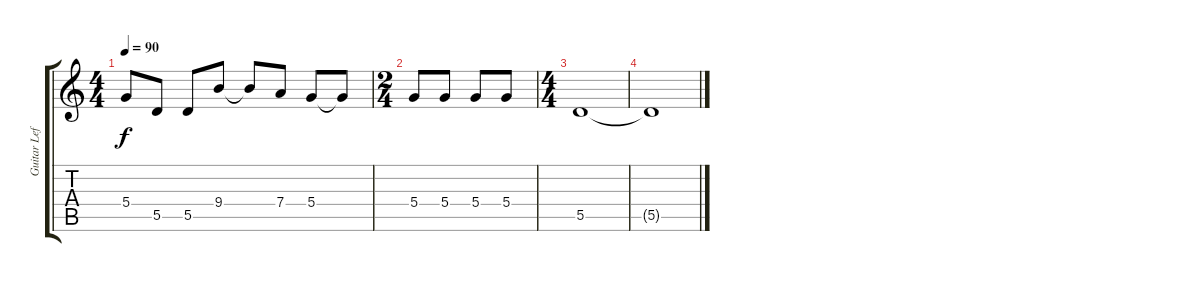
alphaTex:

\track ("Guitar Left" "Guitar Lef") {instrument acousticguitarsteel}
\staff {score tabs}
\tuning (E4 B3 G3 D3 A2 E2) {hide}
\ts (4 4)
\tempo 90
\clef g2
\ks c
5.4.8{dy f} 5.5.8 5.5.8 9.4.8 9.4{t}.8 7.4.8 5.4.8 5.4{t}.8 |
\ts (2 4)
5.4.8 5.4.8 5.4.8 5.4.8 |
\ts (4 4)
5.5.1 |
5.5{t}.1
